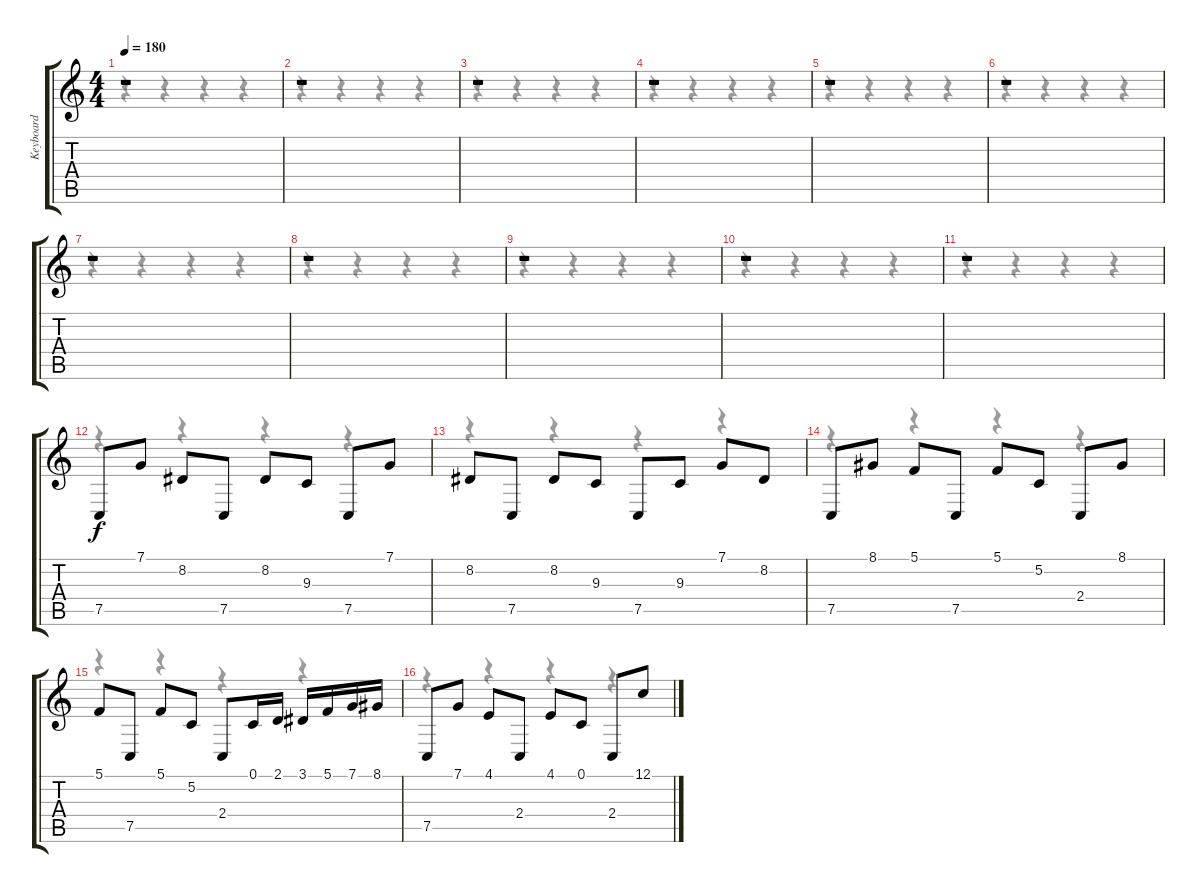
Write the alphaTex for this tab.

\track ("Keyboard" "Keyboard") {instrument lead2sawtooth}
\staff {score tabs}
\tuning (C4 G3 Eb3 Bb2 F2 C2) {hide}
\voice
\ts (4 4)
\tempo 180
\clef g2
\ks c
r.1{dy f} |
r.1 |
r.1 |
r.1 |
r.1 |
r.1 |
r.1 |
r.1 |
r.1 |
r.1 |
r.1 |
7.5.8 7.1.8 8.2.8 7.5.8 8.2.8 9.3.8 7.5.8 7.1.8 |
8.2.8 7.5.8 8.2.8 9.3.8 7.5.8 9.3.8 7.1.8 8.2.8 |
7.5.8 8.1.8 5.1.8 7.5.8 5.1.8 5.2.8 2.4.8 8.1.8 |
5.1.8 7.5.8 5.1.8 5.2.8 2.4.8 0.1.16 2.1.16 3.1.16 5.1.16 7.1.16 8.1.16 |
7.5.8 7.1.8 4.1.8 2.4.8 4.1.8 0.1.8 2.4.8 12.1.8
\voice
\clef g2
\ottava regular
\simile none
\ks c
r.4{dy f} r.4 r.4 r.4 |
r.4 r.4 r.4 r.4 |
r.4 r.4 r.4 r.4 |
r.4 r.4 r.4 r.4 |
r.4 r.4 r.4 r.4 |
r.4 r.4 r.4 r.4 |
r.4 r.4 r.4 r.4 |
r.4 r.4 r.4 r.4 |
r.4 r.4 r.4 r.4 |
r.4 r.4 r.4 r.4 |
r.4 r.4 r.4 r.4 |
r.4 r.4 r.4 r.4 |
r.4 r.4 r.4 r.4 |
r.4 r.4 r.4 r.4 |
r.4 r.4 r.4 r.4 |
r.4 r.4 r.4 r.4
